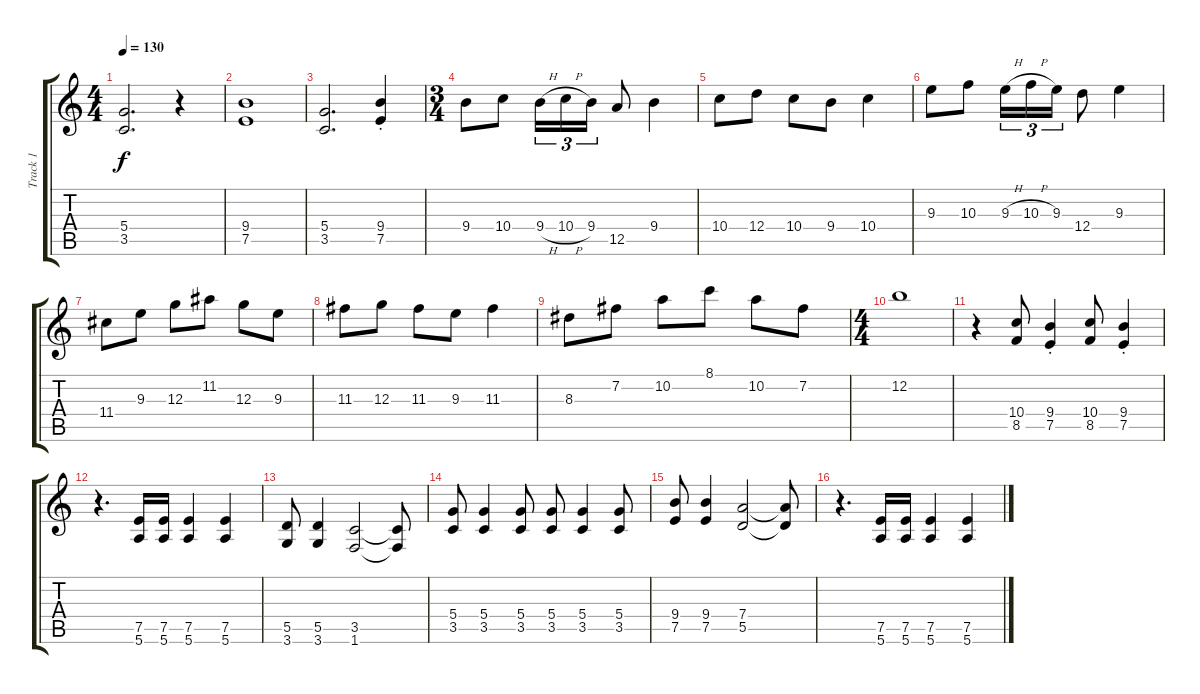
\track ("Track 1" "Track 1") {instrument overdrivenguitar}
\staff {score tabs}
\tuning (E4 B3 G3 D3 A2 E2) {hide}
\ts (4 4)
\tempo 130
\clef g2
\ks c
(5.4 3.5).2{d dy f} r.4 |
(9.4 7.5).1 |
(5.4 3.5).2{d} (9.4{st} 7.5{st}).4 |
\ts (3 4)
9.4.8 10.4.8 9.4{h}.16{tu (3 2)} 10.4{h}.16{tu (3 2)} 9.4.16{tu (3 2)} 12.5.8 9.4.4 |
10.4.8 12.4.8 10.4.8 9.4.8 10.4.4 |
9.3.8 10.3.8 9.3{h}.16{tu (3 2)} 10.3{h}.16{tu (3 2)} 9.3.16{tu (3 2)} 12.4.8 9.3.4 |
11.4.8 9.3.8 12.3.8 11.2.8 12.3.8 9.3.8 |
11.3.8 12.3.8 11.3.8 9.3.8 11.3.4 |
8.3.8 7.2.8 10.2.8 8.1.8 10.2.8 7.2.8 |
\ts (4 4)
12.2.1 |
r.4 (10.4 8.5).8 (9.4{st} 7.5{st}).4 (10.4 8.5).8 (9.4{st} 7.5{st}).4 |
r.4{d} (7.5 5.6).16 (7.5 5.6).16 (7.5 5.6).4 (7.5 5.6).4 |
(5.5 3.6).8 (5.5 3.6).4 (3.5 1.6).2 (3.5{t} 1.6{t}).8 |
(5.4 3.5).8 (5.4 3.5).4 (5.4 3.5).8 (5.4 3.5).8 (5.4 3.5).4 (5.4 3.5).8 |
(9.4 7.5).8 (9.4 7.5).4 (7.4 5.5).2 (7.4{t} 5.5{t}).8 |
r.4{d} (7.5 5.6).16 (7.5 5.6).16 (7.5 5.6).4 (7.5 5.6).4
